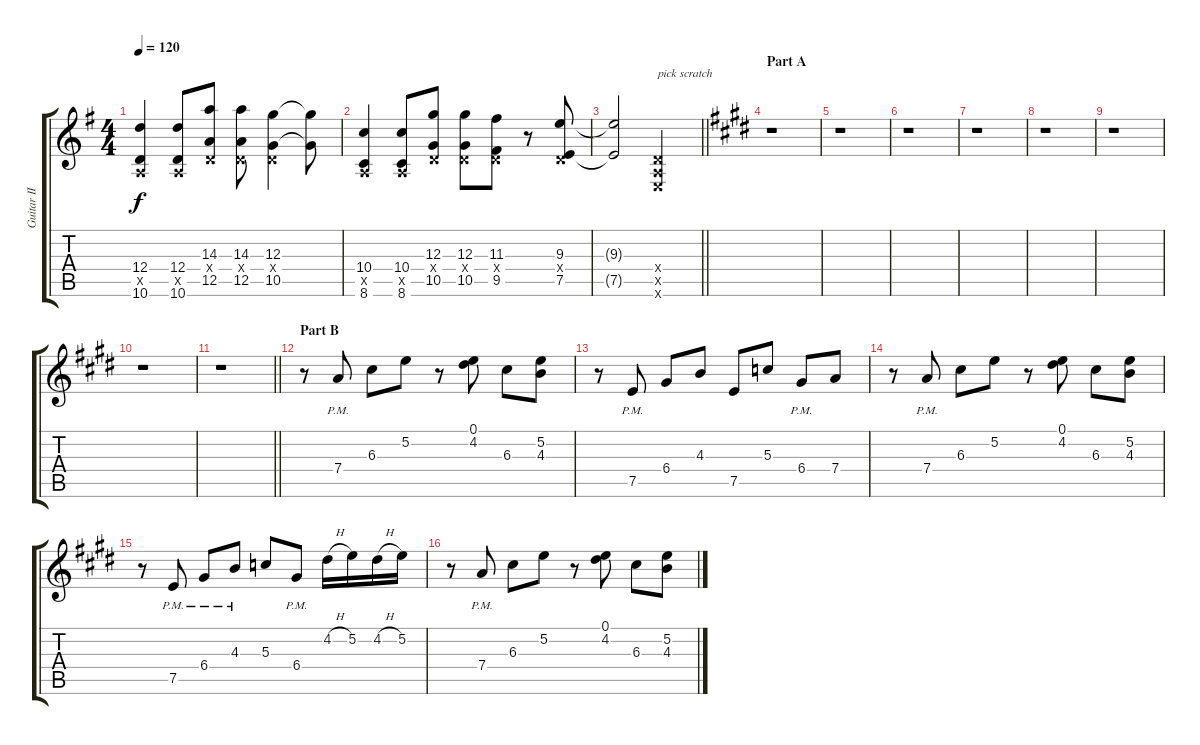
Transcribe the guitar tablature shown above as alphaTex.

\track ("Guitar II (Hisashi)" "Guitar II ") {instrument distortionguitar}
\staff {score tabs}
\tuning (E4 B3 G3 D3 A2 E2) {hide}
\ts (4 4)
\tempo 120
\clef g2
\ks g
(12.4 0.5{x} 10.6).4{dy f} (12.4 0.5{x} 10.6).8 (14.3 0.4{x} 12.5).8 (14.3 0.4{x} 12.5).8 (12.3 0.4{x} 10.5).4 (12.3{t} 10.5{t}).8 |
(10.4 0.5{x} 8.6).4 (10.4 0.5{x} 8.6).8 (12.3 0.4{x} 10.5).8 (12.3 0.4{x} 10.5).8 (11.3 0.4{x} 9.5).8 r.8 (9.3 0.4{x} 7.5).8 |
\barLineRight lightlight
(9.3{t} 7.5{t}).2 (0.4{x} 0.5{x} 0.6{x}).2{txt "pick scratch"} |
\section ("" "Part A")
\ks e
r.1 |
r.1 |
r.1 |
r.1 |
r.1 |
r.1 |
r.1 |
\barLineRight lightlight
r.1 |
\section ("" "Part B")
r.8 7.4{pm}.8 6.3.8 5.2.8 r.8 (0.1 4.2).8 6.3.8 (5.2 4.3).8 |
r.8 7.5{pm}.8 6.4.8 4.3.8 7.5.8 5.3.8 6.4{pm}.8 7.4.8 |
r.8 7.4{pm}.8 6.3.8 5.2.8 r.8 (0.1 4.2).8 6.3.8 (5.2 4.3).8 |
r.8 7.5{pm}.8 6.4{pm}.8 4.3{pm}.8 5.3.8 6.4{pm}.8 4.2{h}.16 5.2.16 4.2{h}.16 5.2.16 |
r.8 7.4{pm}.8 6.3.8 5.2.8 r.8 (0.1 4.2).8 6.3.8 (5.2 4.3).8
